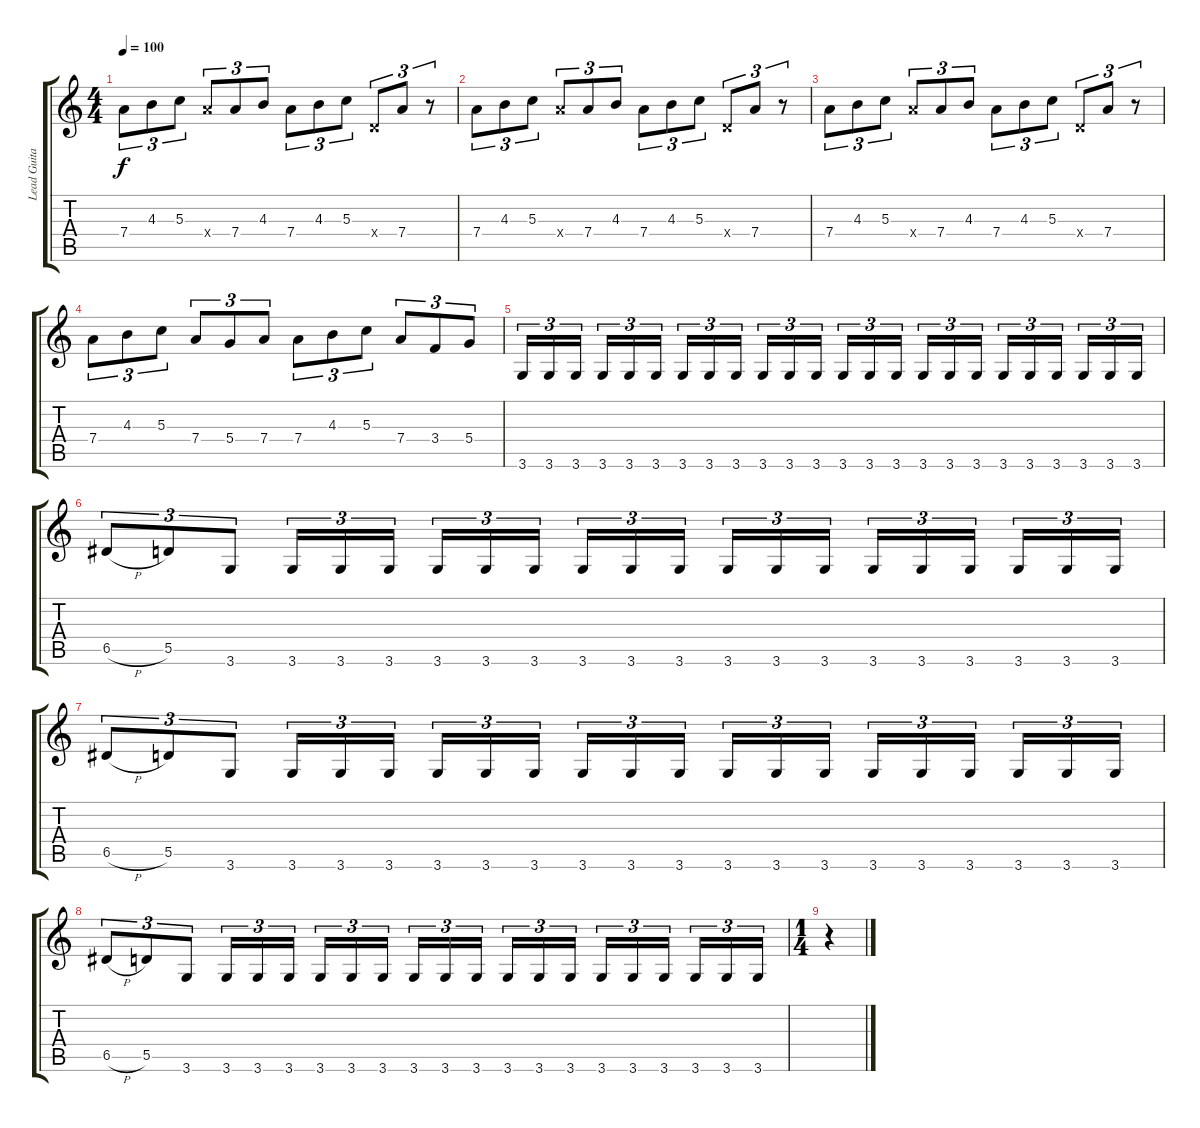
\track ("Lead Guitar" "Lead Guita") {instrument distortionguitar}
\staff {score tabs}
\tuning (E4 B3 G3 D3 A2 E2) {hide}
\ts (4 4)
\tempo 100
\clef g2
\ks c
7.4.8{tu (3 2) dy f} 4.3.8{tu (3 2)} 5.3.8{tu (3 2)} 7.4{x}.8{tu (3 2)} 7.4.8{tu (3 2)} 4.3.8{tu (3 2)} 7.4.8{tu (3 2)} 4.3.8{tu (3 2)} 5.3.8{tu (3 2)} 0.4{x}.8{tu (3 2)} 7.4.8{tu (3 2)} r.8{tu (3 2)} |
7.4.8{tu (3 2)} 4.3.8{tu (3 2)} 5.3.8{tu (3 2)} 7.4{x}.8{tu (3 2)} 7.4.8{tu (3 2)} 4.3.8{tu (3 2)} 7.4.8{tu (3 2)} 4.3.8{tu (3 2)} 5.3.8{tu (3 2)} 0.4{x}.8{tu (3 2)} 7.4.8{tu (3 2)} r.8{tu (3 2)} |
7.4.8{tu (3 2)} 4.3.8{tu (3 2)} 5.3.8{tu (3 2)} 7.4{x}.8{tu (3 2)} 7.4.8{tu (3 2)} 4.3.8{tu (3 2)} 7.4.8{tu (3 2)} 4.3.8{tu (3 2)} 5.3.8{tu (3 2)} 0.4{x}.8{tu (3 2)} 7.4.8{tu (3 2)} r.8{tu (3 2)} |
7.4.8{tu (3 2)} 4.3.8{tu (3 2)} 5.3.8{tu (3 2)} 7.4.8{tu (3 2)} 5.4.8{tu (3 2)} 7.4.8{tu (3 2)} 7.4.8{tu (3 2)} 4.3.8{tu (3 2)} 5.3.8{tu (3 2)} 7.4.8{tu (3 2)} 3.4.8{tu (3 2)} 5.4.8{tu (3 2)} |
3.6.16{tu (3 2)} 3.6.16{tu (3 2)} 3.6.16{tu (3 2)} 3.6.16{tu (3 2)} 3.6.16{tu (3 2)} 3.6.16{tu (3 2)} 3.6.16{tu (3 2)} 3.6.16{tu (3 2)} 3.6.16{tu (3 2)} 3.6.16{tu (3 2)} 3.6.16{tu (3 2)} 3.6.16{tu (3 2)} 3.6.16{tu (3 2)} 3.6.16{tu (3 2)} 3.6.16{tu (3 2)} 3.6.16{tu (3 2)} 3.6.16{tu (3 2)} 3.6.16{tu (3 2)} 3.6.16{tu (3 2)} 3.6.16{tu (3 2)} 3.6.16{tu (3 2)} 3.6.16{tu (3 2)} 3.6.16{tu (3 2)} 3.6.16{tu (3 2)} |
6.5{h}.8{tu (3 2)} 5.5.8{tu (3 2)} 3.6.8{tu (3 2)} 3.6.16{tu (3 2)} 3.6.16{tu (3 2)} 3.6.16{tu (3 2)} 3.6.16{tu (3 2)} 3.6.16{tu (3 2)} 3.6.16{tu (3 2)} 3.6.16{tu (3 2)} 3.6.16{tu (3 2)} 3.6.16{tu (3 2)} 3.6.16{tu (3 2)} 3.6.16{tu (3 2)} 3.6.16{tu (3 2)} 3.6.16{tu (3 2)} 3.6.16{tu (3 2)} 3.6.16{tu (3 2)} 3.6.16{tu (3 2)} 3.6.16{tu (3 2)} 3.6.16{tu (3 2)} |
6.5{h}.8{tu (3 2)} 5.5.8{tu (3 2)} 3.6.8{tu (3 2)} 3.6.16{tu (3 2)} 3.6.16{tu (3 2)} 3.6.16{tu (3 2)} 3.6.16{tu (3 2)} 3.6.16{tu (3 2)} 3.6.16{tu (3 2)} 3.6.16{tu (3 2)} 3.6.16{tu (3 2)} 3.6.16{tu (3 2)} 3.6.16{tu (3 2)} 3.6.16{tu (3 2)} 3.6.16{tu (3 2)} 3.6.16{tu (3 2)} 3.6.16{tu (3 2)} 3.6.16{tu (3 2)} 3.6.16{tu (3 2)} 3.6.16{tu (3 2)} 3.6.16{tu (3 2)} |
6.5{h}.8{tu (3 2)} 5.5.8{tu (3 2)} 3.6.8{tu (3 2)} 3.6.16{tu (3 2)} 3.6.16{tu (3 2)} 3.6.16{tu (3 2)} 3.6.16{tu (3 2)} 3.6.16{tu (3 2)} 3.6.16{tu (3 2)} 3.6.16{tu (3 2)} 3.6.16{tu (3 2)} 3.6.16{tu (3 2)} 3.6.16{tu (3 2)} 3.6.16{tu (3 2)} 3.6.16{tu (3 2)} 3.6.16{tu (3 2)} 3.6.16{tu (3 2)} 3.6.16{tu (3 2)} 3.6.16{tu (3 2)} 3.6.16{tu (3 2)} 3.6.16{tu (3 2)} |
\ts (1 4)
r.4
